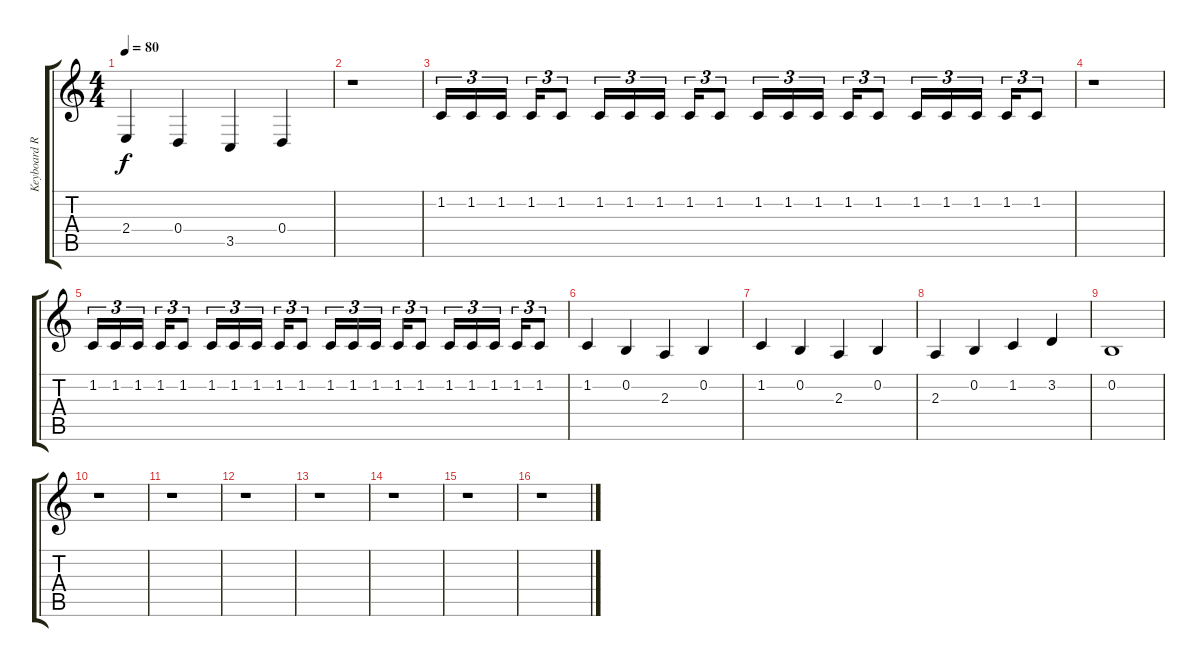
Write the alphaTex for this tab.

\track ("Keyboard Right" "Keyboard R") {instrument churchorgan}
\staff {score tabs}
\tuning (E4 B3 G3 D3 A2 E2) {hide}
\ts (4 4)
\tempo 80
\clef g2
\ks c
2.4.4{dy f} 0.4.4 3.5.4 0.4.4 |
r.1 |
1.2.16{tu (3 2)} 1.2.16{tu (3 2)} 1.2.16{tu (3 2)} 1.2.16{tu (3 2)} 1.2.8{tu (3 2)} 1.2.16{tu (3 2)} 1.2.16{tu (3 2)} 1.2.16{tu (3 2)} 1.2.16{tu (3 2)} 1.2.8{tu (3 2)} 1.2.16{tu (3 2)} 1.2.16{tu (3 2)} 1.2.16{tu (3 2)} 1.2.16{tu (3 2)} 1.2.8{tu (3 2)} 1.2.16{tu (3 2)} 1.2.16{tu (3 2)} 1.2.16{tu (3 2)} 1.2.16{tu (3 2)} 1.2.8{tu (3 2)} |
r.1 |
1.2.16{tu (3 2)} 1.2.16{tu (3 2)} 1.2.16{tu (3 2)} 1.2.16{tu (3 2)} 1.2.8{tu (3 2)} 1.2.16{tu (3 2)} 1.2.16{tu (3 2)} 1.2.16{tu (3 2)} 1.2.16{tu (3 2)} 1.2.8{tu (3 2)} 1.2.16{tu (3 2)} 1.2.16{tu (3 2)} 1.2.16{tu (3 2)} 1.2.16{tu (3 2)} 1.2.8{tu (3 2)} 1.2.16{tu (3 2)} 1.2.16{tu (3 2)} 1.2.16{tu (3 2)} 1.2.16{tu (3 2)} 1.2.8{tu (3 2)} |
1.2.4 0.2.4 2.3.4 0.2.4 |
1.2.4 0.2.4 2.3.4 0.2.4 |
2.3.4 0.2.4 1.2.4 3.2.4 |
0.2.1 |
r.1 |
r.1 |
r.1 |
r.1 |
r.1 |
r.1 |
r.1
